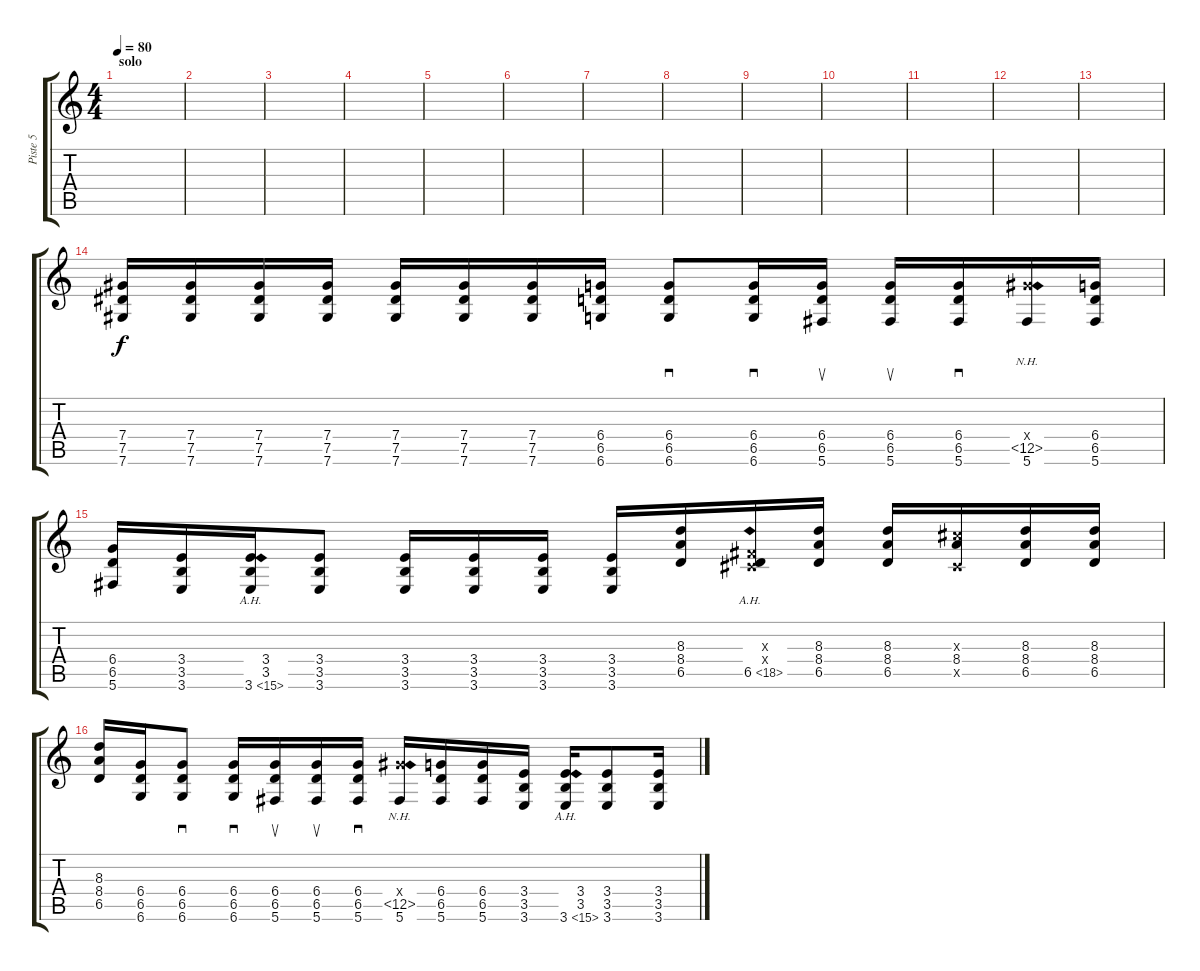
\track ("Piste 5" "Piste 5") {instrument overdrivenguitar}
\staff {score tabs}
\tuning (Eb4 Bb3 Gb3 Db3 Ab2 Db2) {hide}
\ts (4 4)
\section ("" "solo")
\tempo 80
\clef g2
\ks c
|
|
|
|
|
|
|
|
|
|
|
|
|
(7.4 7.5 7.6).16 (7.4 7.5 7.6).16 (7.4 7.5 7.6).16 (7.4 7.5 7.6).16 (7.4 7.5 7.6).16 (7.4 7.5 7.6).16 (7.4 7.5 7.6).16 (6.4 6.5 6.6).16 (6.4 6.5 6.6).8{sd} (6.4 6.5 6.6).16{sd} (6.4 6.5 5.6).16{su} (6.4 6.5 5.6).16{su} (6.4 6.5 5.6).16{sd} (7.4{x} 6.5{nh} 5.6).16 (6.4 6.5 5.6).16 |
(6.4 6.5 5.6).16 (3.4 3.5 3.6).16 (3.4 3.5 3.6{ah 12}).16 (3.4 3.5 3.6).8 (3.4 3.5 3.6).16 (3.4 3.5 3.6).16 (3.4 3.5 3.6).16 (3.4 3.5 3.6).16 (8.3 8.4 6.5).16 (0.3{x} 0.4{x} 6.5{ah 12}).16 (8.3 8.4 6.5).16 (8.3 8.4 6.5).16 (7.3{x} 8.4 5.5{x}).16 (8.3 8.4 6.5).16 (8.3 8.4 6.5).16 |
(8.3 8.4 6.5).16 (6.4 6.5 6.6).16 (6.4 6.5 6.6).8{sd} (6.4 6.5 6.6).16{sd} (6.4 6.5 5.6).16{su} (6.4 6.5 5.6).16{su} (6.4 6.5 5.6).16{sd} (7.4{x} 6.5{nh} 5.6).16 (6.4 6.5 5.6).16 (6.4 6.5 5.6).16 (3.4 3.5 3.6).16 (3.4 3.5 3.6{ah 12}).16 (3.4 3.5 3.6).8 (3.4 3.5 3.6).16
